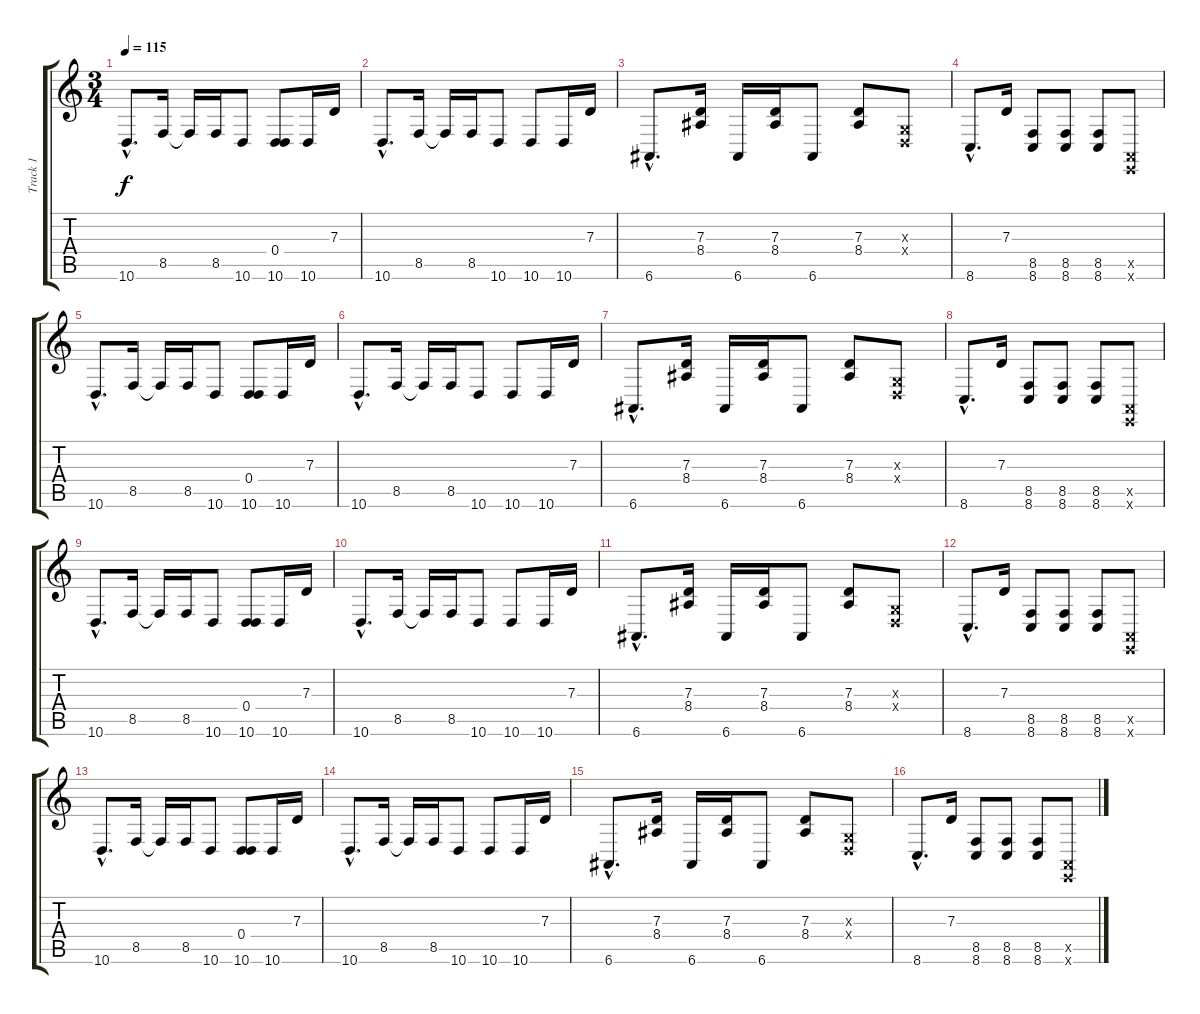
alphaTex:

\track ("Track 1" "Track 1") {instrument fx4atmosphere}
\staff {score tabs}
\tuning (E4 B3 G3 D3 A2 E2) {hide}
\ts (3 4)
\tempo 115
\clef g2
\ks c
10.6{hac}.8{d dy f} 8.5.16 8.5{t}.16 8.5.16 10.6.8 (0.4 10.6).8 10.6.16 7.3.16 |
10.6{hac}.8{d} 8.5.16 8.5{t}.16 8.5.16 10.6.8 10.6.8 10.6.16 7.3.16 |
6.6{hac}.8{d} (7.3 8.4).16 6.6.16 (7.3 8.4).16 6.6.8 (7.3 8.4).8 (0.3{x} 0.4{x}).8 |
8.6{hac}.8{d} 7.3.16 (8.5 8.6).8 (8.5 8.6).8 (8.5 8.6).8 (0.5{x} 0.6{x}).8 |
10.6{hac}.8{d} 8.5.16 8.5{t}.16 8.5.16 10.6.8 (0.4 10.6).8 10.6.16 7.3.16 |
10.6{hac}.8{d} 8.5.16 8.5{t}.16 8.5.16 10.6.8 10.6.8 10.6.16 7.3.16 |
6.6{hac}.8{d} (7.3 8.4).16 6.6.16 (7.3 8.4).16 6.6.8 (7.3 8.4).8 (0.3{x} 0.4{x}).8 |
8.6{hac}.8{d} 7.3.16 (8.5 8.6).8 (8.5 8.6).8 (8.5 8.6).8 (0.5{x} 0.6{x}).8 |
10.6{hac}.8{d} 8.5.16 8.5{t}.16 8.5.16 10.6.8 (0.4 10.6).8 10.6.16 7.3.16 |
10.6{hac}.8{d} 8.5.16 8.5{t}.16 8.5.16 10.6.8 10.6.8 10.6.16 7.3.16 |
6.6{hac}.8{d} (7.3 8.4).16 6.6.16 (7.3 8.4).16 6.6.8 (7.3 8.4).8 (0.3{x} 0.4{x}).8 |
8.6{hac}.8{d} 7.3.16 (8.5 8.6).8 (8.5 8.6).8 (8.5 8.6).8 (0.5{x} 0.6{x}).8 |
10.6{hac}.8{d} 8.5.16 8.5{t}.16 8.5.16 10.6.8 (0.4 10.6).8 10.6.16 7.3.16 |
10.6{hac}.8{d} 8.5.16 8.5{t}.16 8.5.16 10.6.8 10.6.8 10.6.16 7.3.16 |
6.6{hac}.8{d} (7.3 8.4).16 6.6.16 (7.3 8.4).16 6.6.8 (7.3 8.4).8 (0.3{x} 0.4{x}).8 |
8.6{hac}.8{d} 7.3.16 (8.5 8.6).8 (8.5 8.6).8 (8.5 8.6).8 (0.5{x} 0.6{x}).8
